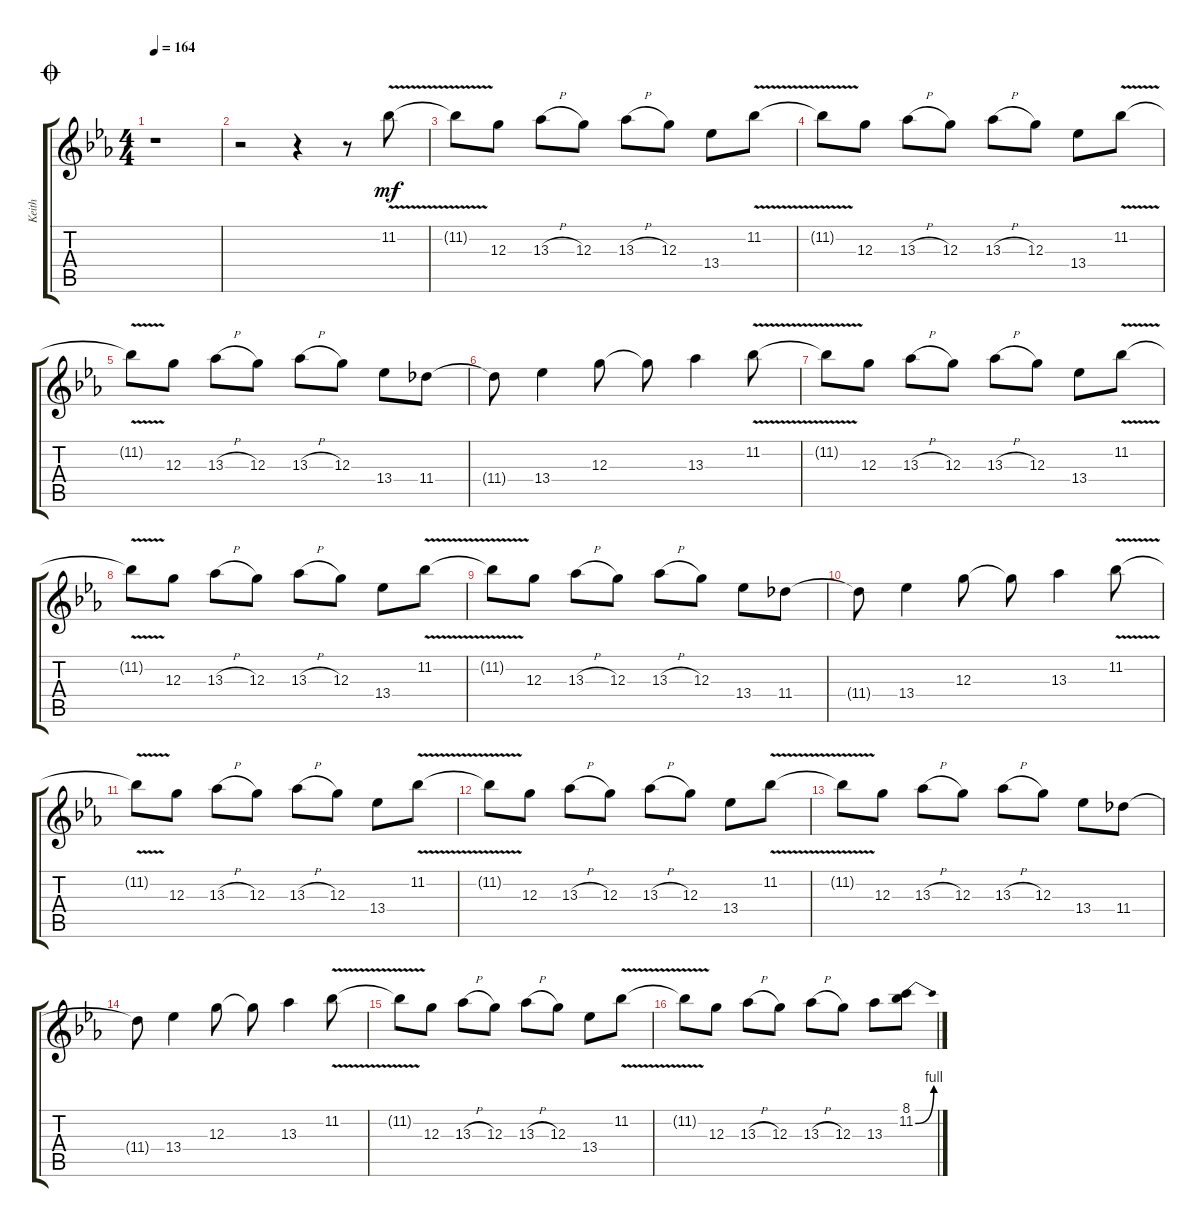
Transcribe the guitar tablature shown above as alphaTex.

\track ("Keith" "Keith") {instrument distortionguitar}
\staff {score tabs}
\tuning (E4 B3 G3 D3 A2 E2) {hide}
\ts (4 4)
\jump coda
\tempo 164
\clef g2
\ks eb
r.1{dy mf} |
r.2 r.4 r.8 11.2{v}.8 |
11.2{v t}.8 12.3.8 13.3{h}.8 12.3.8 13.3{h}.8 12.3.8 13.4.8 11.2{v}.8 |
11.2{v t}.8 12.3.8 13.3{h}.8 12.3.8 13.3{h}.8 12.3.8 13.4.8 11.2{v}.8 |
11.2{v t}.8 12.3.8 13.3{h}.8 12.3.8 13.3{h}.8 12.3.8 13.4.8 11.4.8 |
11.4{t}.8 13.4.4 12.3.8 12.3{t}.8 13.3.4 11.2{v}.8 |
11.2{v t}.8 12.3.8 13.3{h}.8 12.3.8 13.3{h}.8 12.3.8 13.4.8 11.2{v}.8 |
11.2{v t}.8 12.3.8 13.3{h}.8 12.3.8 13.3{h}.8 12.3.8 13.4.8 11.2{v}.8 |
11.2{v t}.8 12.3.8 13.3{h}.8 12.3.8 13.3{h}.8 12.3.8 13.4.8 11.4.8 |
11.4{t}.8 13.4.4 12.3.8 12.3{t}.8 13.3.4 11.2{v}.8 |
11.2{v t}.8 12.3.8 13.3{h}.8 12.3.8 13.3{h}.8 12.3.8 13.4.8 11.2{v}.8 |
11.2{v t}.8 12.3.8 13.3{h}.8 12.3.8 13.3{h}.8 12.3.8 13.4.8 11.2{v}.8 |
11.2{v t}.8 12.3.8 13.3{h}.8 12.3.8 13.3{h}.8 12.3.8 13.4.8 11.4.8 |
11.4{t}.8 13.4.4 12.3.8 12.3{t}.8 13.3.4 11.2{v}.8 |
11.2{v t}.8 12.3.8 13.3{h}.8 12.3.8 13.3{h}.8 12.3.8 13.4.8 11.2{v}.8 |
11.2{v t}.8 12.3.8 13.3{h}.8 12.3.8 13.3{h}.8 12.3.8 13.3.8 (8.1 11.2{be (bend 0 0 60 4)}).8
